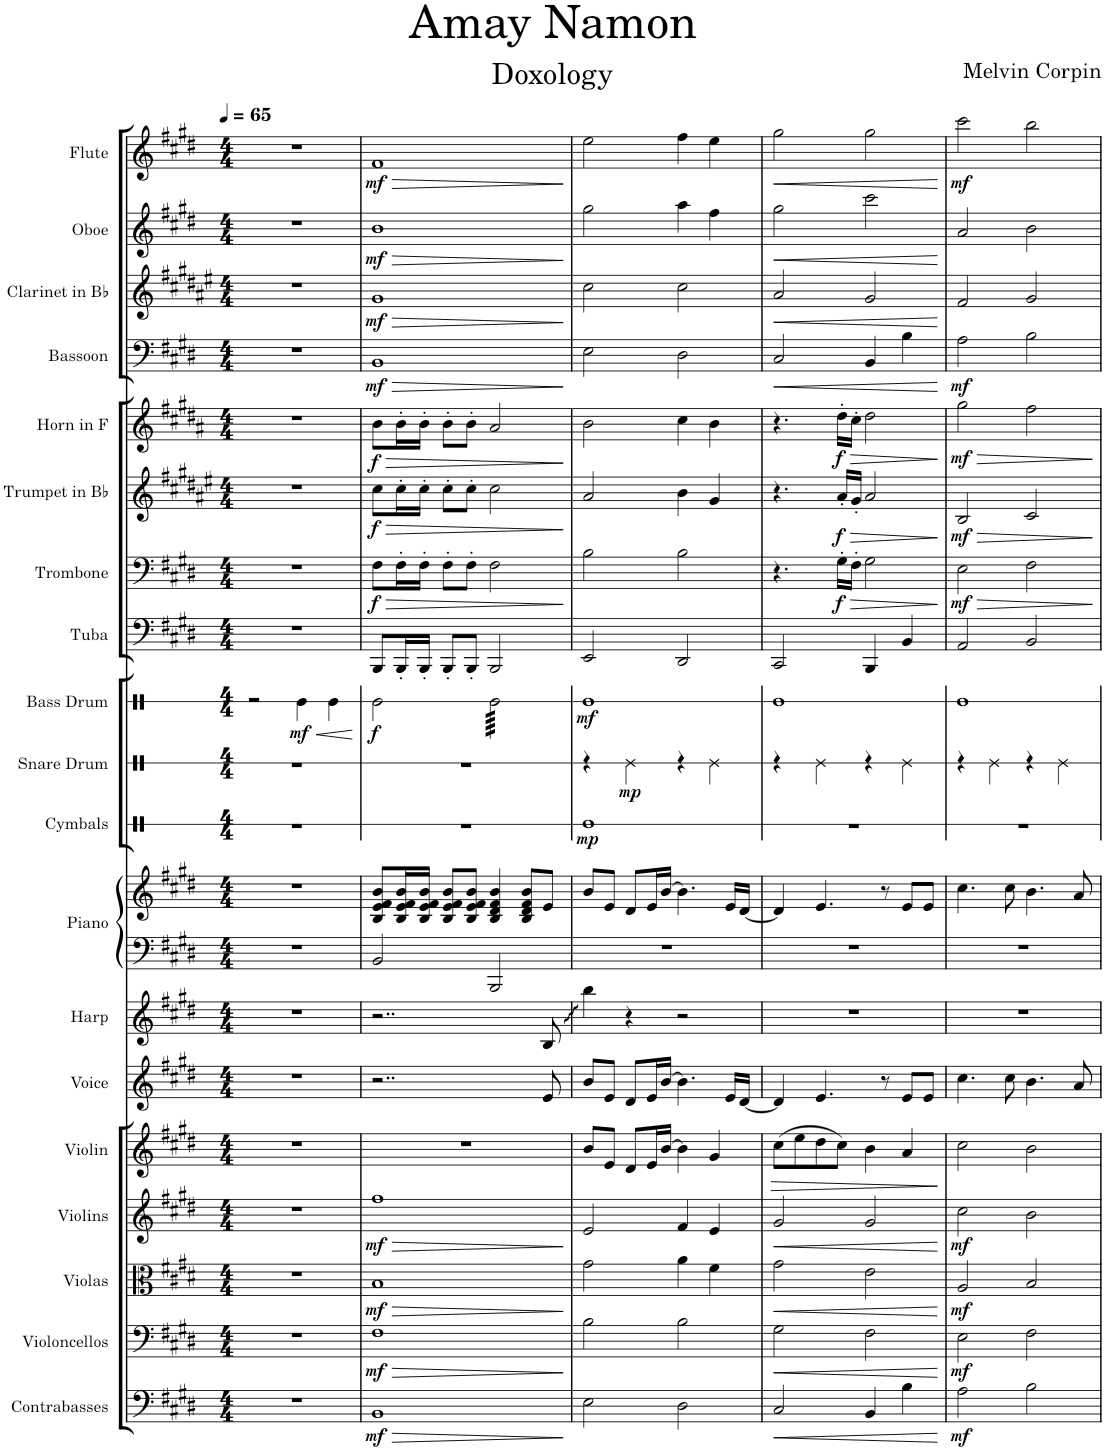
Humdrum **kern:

**kern	**dynam	**kern	**dynam	**kern	**dynam	**kern	**dynam	**kern	**dynam	**kern	**kern	**kern	**kern	**kern	**dynam	**kern	**dynam	**kern	**dynam	**kern	**kern	**dynam	**kern	**dynam	**kern	**dynam	**kern	**dynam	**kern	**dynam	**kern	**dynam	**kern	**dynam
*part19	*part19	*part18	*part18	*part17	*part17	*part16	*part16	*part15	*part15	*part14	*part13	*part12	*part12	*part11	*part11	*part10	*part10	*part9	*part9	*part8	*part7	*part7	*part6	*part6	*part5	*part5	*part4	*part4	*part3	*part3	*part2	*part2	*part1	*part1
*staff20	*staff20	*staff19	*staff19	*staff18	*staff18	*staff17	*staff17	*staff16	*staff16	*staff15	*staff14	*staff13	*staff12	*staff11	*staff11	*staff10	*staff10	*staff9	*staff9	*staff8	*staff7	*staff7	*staff6	*staff6	*staff5	*staff5	*staff4	*staff4	*staff3	*staff3	*staff2	*staff2	*staff1	*staff1
*I"Contrabasses	*	*I"Violoncellos	*	*I"Violas	*	*I"Violins	*	*I"Violin	*	*I"Voice	*I"Harp	*I"Piano	*	*I"Cymbals	*	*I"Snare Drum	*	*I"Bass Drum	*	*I"Tuba	*I"Trombone	*	*I"Trumpet in Bb	*	*I"Horn in F	*	*I"Bassoon	*	*I"Clarinet in Bb	*	*I"Oboe	*	*I"Flute	*
*I'Cbs.	*	*I'Vcs.	*	*I'Vlas.	*	*I'Vlns.	*	*I'Vln.	*	*I'Vo.	*I'Hrp.	*I'Pno.	*	*I'Cym.	*	*I'SD	*	*I'BD	*	*I'Tba.	*I'Tbn.	*	*I'Tpt. in Bb	*	*I'Hn. in F	*	*I'Bsn.	*	*I'Cl. in Bb	*	*I'Ob.	*	*I'Fl.	*
*	*	*	*	*	*	*	*	*	*	*	*	*	*	*stria1	*	*stria1	*	*stria1	*	*	*	*	*	*	*	*	*	*	*	*	*	*	*	*
*clefF4	*	*clefF4	*	*clefC3	*	*clefG2	*	*clefG2	*	*clefG2	*clefG2	*clefF4	*clefG2	*clefX	*	*clefX	*	*clefX	*	*clefF4	*clefF4	*	*clefG2	*	*clefG2	*	*clefF4	*	*clefG2	*	*clefG2	*	*clefG2	*
*Trd7c12	*	*	*	*	*	*	*	*	*	*	*	*	*	*	*	*	*	*	*	*	*	*	*Trd1c2	*	*Trd4c7	*	*	*	*Trd1c2	*	*	*	*	*
*k[f#c#g#d#]	*	*k[f#c#g#d#]	*	*k[f#c#g#d#]	*	*k[f#c#g#d#]	*	*k[f#c#g#d#]	*	*k[f#c#g#d#]	*k[f#c#g#d#]	*k[f#c#g#d#]	*k[f#c#g#d#]	*k[]	*	*k[]	*	*k[]	*	*k[f#c#g#d#]	*k[f#c#g#d#]	*	*k[f#c#g#d#a#e#]	*	*k[f#c#g#d#a#]	*	*k[f#c#g#d#]	*	*k[f#c#g#d#a#e#]	*	*k[f#c#g#d#]	*	*k[f#c#g#d#]	*
*M4/4	*	*M4/4	*	*M4/4	*	*M4/4	*	*M4/4	*	*M4/4	*M4/4	*M4/4	*M4/4	*M4/4	*	*M4/4	*	*M4/4	*	*M4/4	*M4/4	*	*M4/4	*	*M4/4	*	*M4/4	*	*M4/4	*	*M4/4	*	*M4/4	*
*MM65	*	*MM65	*	*MM65	*	*MM65	*	*MM65	*	*MM65	*MM65	*MM65	*MM65	*MM65	*	*MM65	*	*MM65	*	*MM65	*MM65	*	*MM65	*	*MM65	*	*MM65	*	*MM65	*	*MM65	*	*MM65	*
=1	=1	=1	=1	=1	=1	=1	=1	=1	=1	=1	=1	=1	=1	=1	=1	=1	=1	=1	=1	=1	=1	=1	=1	=1	=1	=1	=1	=1	=1	=1	=1	=1	=1	=1
1r	.	1r	.	1r	.	1r	.	1r	.	1r	1r	1r	1r	1r	.	1r	.	2r	.	1r	1r	.	1r	.	1r	.	1r	.	1r	.	1r	.	1r	.
!	!	!	!	!	!	!	!	!	!	!	!	!	!	!	!	!	!	!	!LO:HP:b	!	!	!	!	!	!	!	!	!	!	!	!	!	!	!
!	!	!	!	!	!	!	!	!	!	!	!	!	!	!	!	!	!	!	!LO:DY:n=1:b	!	!	!	!	!	!	!	!	!	!	!	!	!	!	!
.	.	.	.	.	.	.	.	.	.	.	.	.	.	.	.	.	.	4Re\	< mf	.	.	.	.	.	.	.	.	.	.	.	.	.	.	.
.	.	.	.	.	.	.	.	.	.	.	.	.	.	.	.	.	.	4Re\	.	.	.	.	.	.	.	.	.	.	.	.	.	.	.	.
.	.	.	.	.	.	.	.	.	.	.	.	.	.	.	.	.	.	.	[	.	.	.	.	.	.	.	.	.	.	.	.	.	.	.
=2	=2	=2	=2	=2	=2	=2	=2	=2	=2	=2	=2	=2	=2	=2	=2	=2	=2	=2	=2	=2	=2	=2	=2	=2	=2	=2	=2	=2	=2	=2	=2	=2	=2	=2
!	!LO:HP:b	!	!LO:HP:b	!	!LO:HP:b	!	!LO:HP:b	!	!	!	!	!	!	!	!	!	!	!	!	!	!	!LO:HP:b	!	!LO:HP:b	!	!LO:HP:b	!	!LO:HP:b	!	!LO:HP:b	!	!LO:HP:b	!	!LO:HP:b
!	!LO:DY:n=1:b	!	!LO:DY:n=1:b	!	!LO:DY:n=1:b	!	!LO:DY:n=1:b	!	!	!	!	!	!	!	!	!	!	!	!LO:DY:b	!	!	!LO:DY:n=1:b	!	!LO:DY:n=1:b	!	!LO:DY:n=1:b	!	!LO:DY:n=1:b	!	!LO:DY:n=1:b	!	!LO:DY:n=1:b	!	!LO:DY:n=1:b
1BB	> mf	1F#	> mf	1B	> mf	1ff#	> mf	1r	.	2..r	2..r	2BB/	8B/ 8e/ 8f#/ 8b/L	1r	.	1r	.	2Re\	f	8BBB/L	8F#\L	> f	8cc#\L	> f	8b\L	> f	1BB	> mf	1g#	> mf	1b	> mf	1f#	> mf
.	.	.	.	.	.	.	.	.	.	.	.	.	16B/ 16e/ 16f#/ 16b/L	.	.	.	.	.	.	16BBB'/L	16F#'\L	.	16cc#'\L	.	16b'\L	.	.	.	.	.	.	.	.	.
.	.	.	.	.	.	.	.	.	.	.	.	.	16B/ 16e/ 16f#/ 16b/JJ	.	.	.	.	.	.	16BBB'/JJ	16F#'\JJ	.	16cc#'\JJ	.	16b'\JJ	.	.	.	.	.	.	.	.	.
.	.	.	.	.	.	.	.	.	.	.	.	.	8B/ 8e/ 8f#/ 8b/L	.	.	.	.	.	.	8BBB'/L	8F#'\L	.	8cc#'\L	.	8b'\L	.	.	.	.	.	.	.	.	.
.	.	.	.	.	.	.	.	.	.	.	.	.	8B/ 8e/ 8f#/ 8b/J	.	.	.	.	.	.	8BBB'/J	8F#'\J	.	8cc#'\J	.	8b'\J	.	.	.	.	.	.	.	.	.
*	*	*	*	*	*	*	*	*	*	*	*	*	*	*	*	*	*	*tremolo	*	*	*	*	*	*	*	*	*	*	*	*	*	*	*	*
.	.	.	.	.	.	.	.	.	.	.	.	2BBB/	4B/ 4d#/ 4f#/ 4b/	.	.	.	.	64Re\LLLL	.	2BBB/	2F#\	.	2cc#\	.	2a#/	.	.	.	.	.	.	.	.	.
.	.	.	.	.	.	.	.	.	.	.	.	.	.	.	.	.	.	64Re\	.	.	.	.	.	.	.	.	.	.	.	.	.	.	.	.
.	.	.	.	.	.	.	.	.	.	.	.	.	.	.	.	.	.	64Re\	.	.	.	.	.	.	.	.	.	.	.	.	.	.	.	.
.	.	.	.	.	.	.	.	.	.	.	.	.	.	.	.	.	.	64Re\	.	.	.	.	.	.	.	.	.	.	.	.	.	.	.	.
.	.	.	.	.	.	.	.	.	.	.	.	.	.	.	.	.	.	64Re\	.	.	.	.	.	.	.	.	.	.	.	.	.	.	.	.
.	.	.	.	.	.	.	.	.	.	.	.	.	.	.	.	.	.	64Re\	.	.	.	.	.	.	.	.	.	.	.	.	.	.	.	.
.	.	.	.	.	.	.	.	.	.	.	.	.	.	.	.	.	.	64Re\	.	.	.	.	.	.	.	.	.	.	.	.	.	.	.	.
.	.	.	.	.	.	.	.	.	.	.	.	.	.	.	.	.	.	64Re\	.	.	.	.	.	.	.	.	.	.	.	.	.	.	.	.
.	.	.	.	.	.	.	.	.	.	.	.	.	.	.	.	.	.	64Re\	.	.	.	.	.	.	.	.	.	.	.	.	.	.	.	.
.	.	.	.	.	.	.	.	.	.	.	.	.	.	.	.	.	.	64Re\	.	.	.	.	.	.	.	.	.	.	.	.	.	.	.	.
.	.	.	.	.	.	.	.	.	.	.	.	.	.	.	.	.	.	64Re\	.	.	.	.	.	.	.	.	.	.	.	.	.	.	.	.
.	.	.	.	.	.	.	.	.	.	.	.	.	.	.	.	.	.	64Re\	.	.	.	.	.	.	.	.	.	.	.	.	.	.	.	.
.	.	.	.	.	.	.	.	.	.	.	.	.	.	.	.	.	.	64Re\	.	.	.	.	.	.	.	.	.	.	.	.	.	.	.	.
.	.	.	.	.	.	.	.	.	.	.	.	.	.	.	.	.	.	64Re\	.	.	.	.	.	.	.	.	.	.	.	.	.	.	.	.
.	.	.	.	.	.	.	.	.	.	.	.	.	.	.	.	.	.	64Re\	.	.	.	.	.	.	.	.	.	.	.	.	.	.	.	.
.	.	.	.	.	.	.	.	.	.	.	.	.	.	.	.	.	.	64Re\	.	.	.	.	.	.	.	.	.	.	.	.	.	.	.	.
.	.	.	.	.	.	.	.	.	.	.	.	.	8B/ 8d#/ 8f#/ 8b/L	.	.	.	.	64Re\	.	.	.	.	.	.	.	.	.	.	.	.	.	.	.	.
.	.	.	.	.	.	.	.	.	.	.	.	.	.	.	.	.	.	64Re\	.	.	.	.	.	.	.	.	.	.	.	.	.	.	.	.
.	.	.	.	.	.	.	.	.	.	.	.	.	.	.	.	.	.	64Re\	.	.	.	.	.	.	.	.	.	.	.	.	.	.	.	.
.	.	.	.	.	.	.	.	.	.	.	.	.	.	.	.	.	.	64Re\	.	.	.	.	.	.	.	.	.	.	.	.	.	.	.	.
.	.	.	.	.	.	.	.	.	.	.	.	.	.	.	.	.	.	64Re\	.	.	.	.	.	.	.	.	.	.	.	.	.	.	.	.
.	.	.	.	.	.	.	.	.	.	.	.	.	.	.	.	.	.	64Re\	.	.	.	.	.	.	.	.	.	.	.	.	.	.	.	.
.	.	.	.	.	.	.	.	.	.	.	.	.	.	.	.	.	.	64Re\	.	.	.	.	.	.	.	.	.	.	.	.	.	.	.	.
.	.	.	.	.	.	.	.	.	.	.	.	.	.	.	.	.	.	64Re\	.	.	.	.	.	.	.	.	.	.	.	.	.	.	.	.
.	.	.	.	.	.	.	.	.	.	8e/	8B/	.	8e/J	.	.	.	.	64Re\	.	.	.	.	.	.	.	.	.	.	.	.	.	.	.	.
.	.	.	.	.	.	.	.	.	.	.	.	.	.	.	.	.	.	64Re\	.	.	.	.	.	.	.	.	.	.	.	.	.	.	.	.
.	.	.	.	.	.	.	.	.	.	.	.	.	.	.	.	.	.	64Re\	.	.	.	.	.	.	.	.	.	.	.	.	.	.	.	.
.	.	.	.	.	.	.	.	.	.	.	.	.	.	.	.	.	.	64Re\	.	.	.	.	.	.	.	.	.	.	.	.	.	.	.	.
.	.	.	.	.	.	.	.	.	.	.	.	.	.	.	.	.	.	64Re\	.	.	.	.	.	.	.	.	.	.	.	.	.	.	.	.
.	.	.	.	.	.	.	.	.	.	.	.	.	.	.	.	.	.	64Re\	.	.	.	.	.	.	.	.	.	.	.	.	.	.	.	.
.	.	.	.	.	.	.	.	.	.	.	.	.	.	.	.	.	.	64Re\	.	.	.	.	.	.	.	.	.	.	.	.	.	.	.	.
.	.	.	.	.	.	.	.	.	.	.	.	.	.	.	.	.	.	64Re\JJJJ	.	.	.	.	.	.	.	.	.	.	.	.	.	.	.	.
*	*	*	*	*	*	*	*	*	*	*	*	*	*	*	*	*	*	*Xtremolo	*	*	*	*	*	*	*	*	*	*	*	*	*	*	*	*
.	]	.	]	.	]	.	]	.	.	.	.	.	.	.	.	.	.	.	.	.	.	]	.	]	.	]	.	]	.	]	.	]	.	]
=3	=3	=3	=3	=3	=3	=3	=3	=3	=3	=3	=3	=3	=3	=3	=3	=3	=3	=3	=3	=3	=3	=3	=3	=3	=3	=3	=3	=3	=3	=3	=3	=3	=3	=3
!	!	!	!	!	!	!	!	!	!	!	!	!	!	!	!LO:DY:b	!	!	!	!LO:DY:b	!	!	!	!	!	!	!	!	!	!	!	!	!	!	!
2E\	.	2B\	.	2g#\	.	2e/	.	8b/L	.	8b/L	4bb\	1r	8b/L	1Re	mp	4r	.	1Re	mf	2EE/	2B\	.	2a#/	.	2b\	.	2E\	.	2cc#\	.	2gg#\	.	2ee\	.
.	.	.	.	.	.	.	.	8e/J	.	8e/J	.	.	8e/J	.	.	.	.	.	.	.	.	.	.	.	.	.	.	.	.	.	.	.	.	.
!	!	!	!	!	!	!	!	!	!	!	!	!	!	!	!	!	!LO:DY:b	!	!	!	!	!	!	!	!	!	!	!	!	!	!	!	!	!
.	.	.	.	.	.	.	.	8d#/L	.	8d#/L	4r	.	8d#/L	.	.	4Re\	mp	.	.	.	.	.	.	.	.	.	.	.	.	.	.	.	.	.
.	.	.	.	.	.	.	.	16e/L	.	16e/L	.	.	16e/L	.	.	.	.	.	.	.	.	.	.	.	.	.	.	.	.	.	.	.	.	.
.	.	.	.	.	.	.	.	[16b/JJ	.	[16b/JJ	.	.	[16b/JJ	.	.	.	.	.	.	.	.	.	.	.	.	.	.	.	.	.	.	.	.	.
2D#\	.	2B\	.	4a\	.	4f#/	.	4b\]	.	4.b\]	2r	.	4.b\]	.	.	4r	.	.	.	2DD#/	2B\	.	4b\	.	4cc#\	.	2D#\	.	2cc#\	.	4aa\	.	4ff#\	.
.	.	.	.	4f#\	.	4e/	.	4g#/	.	.	.	.	.	.	.	4Re\	.	.	.	.	.	.	4g#/	.	4b\	.	.	.	.	.	4ff#\	.	4ee\	.
.	.	.	.	.	.	.	.	.	.	16e/LL	.	.	16e/LL	.	.	.	.	.	.	.	.	.	.	.	.	.	.	.	.	.	.	.	.	.
.	.	.	.	.	.	.	.	.	.	[16d#/JJ	.	.	[16d#/JJ	.	.	.	.	.	.	.	.	.	.	.	.	.	.	.	.	.	.	.	.	.
=4	=4	=4	=4	=4	=4	=4	=4	=4	=4	=4	=4	=4	=4	=4	=4	=4	=4	=4	=4	=4	=4	=4	=4	=4	=4	=4	=4	=4	=4	=4	=4	=4	=4	=4
!	!LO:HP:b	!	!LO:HP:b	!	!LO:HP:b	!	!LO:HP:b	!	!LO:HP:b	!	!	!	!	!	!	!	!	!	!	!	!	!	!	!	!	!	!	!LO:HP:b	!	!LO:HP:b	!	!LO:HP:b	!	!LO:HP:b
2C#/	<	2G#\	<	2g#\	<	2g#/	<	(8cc#\L	>	4d#/]	1r	1r	4d#/]	1r	.	4r	.	1Re	.	2CC#/	4.r	.	4.r	.	4.r	.	2C#/	<	2a#/	<	2gg#\	<	2gg#\	<
.	.	.	.	.	.	.	.	8ee\	.	.	.	.	.	.	.	.	.	.	.	.	.	.	.	.	.	.	.	.	.	.	.	.	.	.
.	.	.	.	.	.	.	.	8dd#\	.	4.e/	.	.	4.e/	.	.	4Re\	.	.	.	.	.	.	.	.	.	.	.	.	.	.	.	.	.	.
!	!	!	!	!	!	!	!	!	!	!	!	!	!	!	!	!	!	!	!	!	!	!LO:HP:b	!	!LO:HP:b	!	!LO:HP:b	!	!	!	!	!	!	!	!
!	!	!	!	!	!	!	!	!	!	!	!	!	!	!	!	!	!	!	!	!	!	!LO:DY:n=1:b	!	!LO:DY:n=1:b	!	!LO:DY:n=1:b	!	!	!	!	!	!	!	!
.	.	.	.	.	.	.	.	8cc#\J)	.	.	.	.	.	.	.	.	.	.	.	.	16G#'\LL	> f	16a#'/LL	> f	16dd#'\LL	> f	.	.	.	.	.	.	.	.
.	.	.	.	.	.	.	.	.	.	.	.	.	.	.	.	.	.	.	.	.	16F#'\JJ	.	16g#'/JJ	.	16cc#'\JJ	.	.	.	.	.	.	.	.	.
4BB/	.	2F#\	.	2e\	.	2g#/	.	4b\	.	.	.	.	.	.	.	4r	.	.	.	4BBB/	2G#\	.	2a#/	.	2dd#\	.	4BB/	.	2g#/	.	2ccc#\	.	2gg#\	.
.	.	.	.	.	.	.	.	.	.	8r	.	.	8r	.	.	.	.	.	.	.	.	.	.	.	.	.	.	.	.	.	.	.	.	.
4B\	.	.	.	.	.	.	.	4a/	.	8e/L	.	.	8e/L	.	.	4Re\	.	.	.	4BB/	.	.	.	.	.	.	4B\	.	.	.	.	.	.	.
.	.	.	.	.	.	.	.	.	.	8e/J	.	.	8e/J	.	.	.	.	.	.	.	.	.	.	.	.	.	.	.	.	.	.	.	.	.
.	[	.	[	.	[	.	[	.	]	.	.	.	.	.	.	.	.	.	.	.	.	]	.	]	.	]	.	[	.	[	.	[	.	[
=5	=5	=5	=5	=5	=5	=5	=5	=5	=5	=5	=5	=5	=5	=5	=5	=5	=5	=5	=5	=5	=5	=5	=5	=5	=5	=5	=5	=5	=5	=5	=5	=5	=5	=5
!	!LO:DY:b	!	!LO:DY:b	!	!LO:DY:b	!	!LO:DY:b	!	!	!	!	!	!	!	!	!	!	!	!	!	!	!LO:HP:b	!	!LO:HP:b	!	!LO:HP:b	!	!	!	!	!	!	!	!
!	!	!	!	!	!	!	!	!	!	!	!	!	!	!	!	!	!	!	!	!	!	!LO:DY:n=1:b	!	!LO:DY:n=1:b	!	!LO:DY:n=1:b	!	!LO:DY:b	!	!	!	!	!	!LO:DY:b
2A\	mf	2E\	mf	2A/	mf	2cc#\	mf	2cc#\	.	4.cc#\	1r	1r	4.cc#\	1r	.	4r	.	1Re	.	2AA/	2E\	> mf	2B/	> mf	2gg#\	> mf	2A\	mf	2f#/	.	2a/	.	2ccc#\	mf
.	.	.	.	.	.	.	.	.	.	.	.	.	.	.	.	4Re\	.	.	.	.	.	.	.	.	.	.	.	.	.	.	.	.	.	.
.	.	.	.	.	.	.	.	.	.	8cc#\	.	.	8cc#\	.	.	.	.	.	.	.	.	.	.	.	.	.	.	.	.	.	.	.	.	.
2B\	.	2F#\	.	2B/	.	2b\	.	2b\	.	4.b\	.	.	4.b\	.	.	4r	.	.	.	2BB/	2F#\	.	2c#/	.	2ff#\	.	2B\	.	2g#/	.	2b\	.	2bb\	.
.	.	.	.	.	.	.	.	.	.	.	.	.	.	.	.	4Re\	.	.	.	.	.	.	.	.	.	.	.	.	.	.	.	.	.	.
.	.	.	.	.	.	.	.	.	.	8a/	.	.	8a/	.	.	.	.	.	.	.	.	.	.	.	.	.	.	.	.	.	.	.	.	.
.	.	.	.	.	.	.	.	.	.	.	.	.	.	.	.	.	.	.	.	.	.	]	.	]	.	]	.	.	.	.	.	.	.	.
=	=	=	=	=	=	=	=	=	=	=	=	=	=	=	=	=	=	=	=	=	=	=	=	=	=	=	=	=	=	=	=	=	=	=
*-	*-	*-	*-	*-	*-	*-	*-	*-	*-	*-	*-	*-	*-	*-	*-	*-	*-	*-	*-	*-	*-	*-	*-	*-	*-	*-	*-	*-	*-	*-	*-	*-	*-	*-
